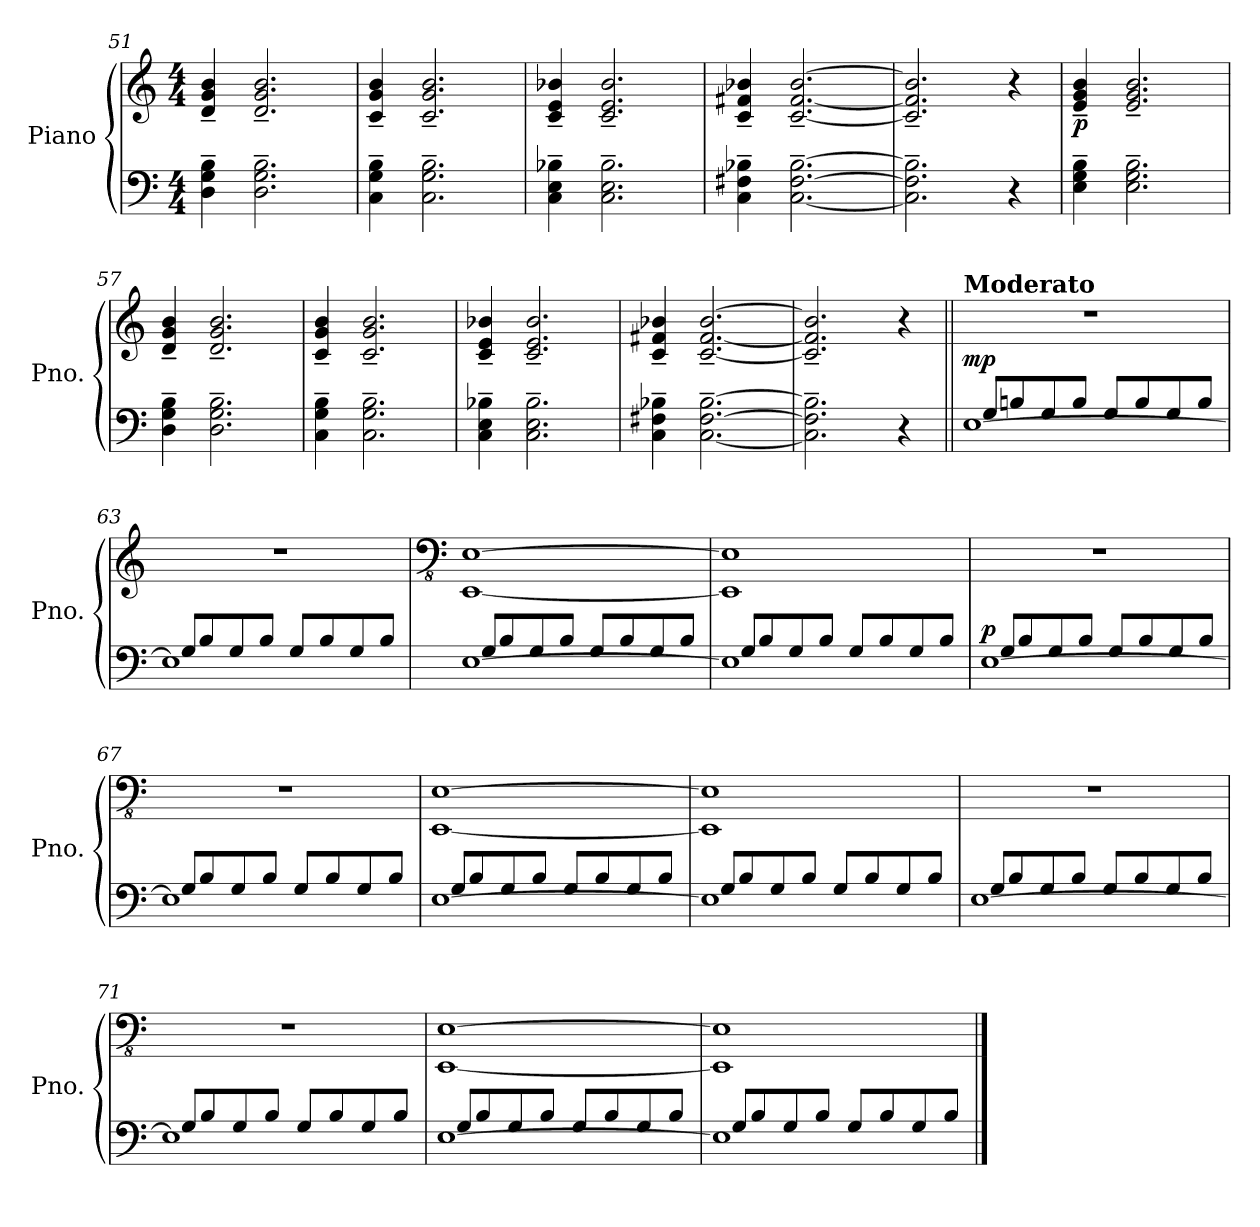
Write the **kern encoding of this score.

**kern	**kern	**dynam
*part1	*part1	*part1
*staff2	*staff1	*staff1/2
*I"Piano	*	*
*I'Pno.	*	*
*clefF4	*clefG2	*
*k[]	*k[]	*
*M4/4	*M4/4	*
=51	=51	=51
4D\~ 4G\~ 4B\~	4d/~ 4g/~ 4b/~	.
2.D\~ 2.G\~ 2.B\~	2.d/~ 2.g/~ 2.b/~	.
=52	=52	=52
4C\~ 4G\~ 4B\~	4c/~ 4g/~ 4b/~	.
2.C\~ 2.G\~ 2.B\~	2.c/~ 2.g/~ 2.b/~	.
=53	=53	=53
4C\~ 4E\~ 4B-X\~	4c/~ 4e/~ 4b-X/~	.
2.C\~ 2.E\~ 2.B-\~	2.c/~ 2.e/~ 2.b-/~	.
=54	=54	=54
4C\~ 4F#X\~ 4B-X\~	4c/~ 4f#X/~ 4b-X/~	.
[2.C\~ [2.F#\~ [2.B-\~	[2.c/~ [2.f#/~ [2.b-/~	.
=55	=55	=55
2.C\]~ 2.F#\]~ 2.B-\]~	2.c/]~ 2.f#/]~ 2.b-/]~	.
4r	4r	.
!!LO:PB:g=z
=56	=56	=56
!	!	!LO:DY:b
4E\~ 4G\~ 4B\~	4e/~ 4g/~ 4b/~	p
2.E\~ 2.G\~ 2.B\~	2.e/~ 2.g/~ 2.b/~	.
=57	=57	=57
4D\~ 4G\~ 4B\~	4d/~ 4g/~ 4b/~	.
2.D\~ 2.G\~ 2.B\~	2.d/~ 2.g/~ 2.b/~	.
=58	=58	=58
4C\~ 4G\~ 4B\~	4c/~ 4g/~ 4b/~	.
2.C\~ 2.G\~ 2.B\~	2.c/~ 2.g/~ 2.b/~	.
=59	=59	=59
4C\~ 4E\~ 4B-X\~	4c/~ 4e/~ 4b-X/~	.
2.C\~ 2.E\~ 2.B-\~	2.c/~ 2.e/~ 2.b-/~	.
=60	=60	=60
4C\~ 4F#X\~ 4B-X\~	4c/~ 4f#X/~ 4b-X/~	.
[2.C\~ [2.F#\~ [2.B-\~	[2.c/~ [2.f#/~ [2.b-/~	.
=61	=61	=61
2.C\]~ 2.F#\]~ 2.B-\]~	2.c/]~ 2.f#/]~ 2.b-/]~	.
4r	4r	.
!!LO:LB:g=z
=62||	=62||	=62||
*	*MM104	*
*^	*	*
!	!	!LO:TX:a:B:t=Moderato	!
!	!	!	!LO:DY:a=2
[1E	8G/L	1r	mp
.	8Bn/	.	.
.	8G/	.	.
.	8B/J	.	.
.	8G/L	.	.
.	8B/	.	.
.	8G/	.	.
.	8B/J	.	.
=63	=63	=63	=63
1En]	8G/L	1r	.
.	8B/	.	.
.	8G/	.	.
.	8B/J	.	.
.	8G/L	.	.
.	8B/	.	.
.	8G/	.	.
.	8B/J	.	.
=64	=64	=64	=64
*	*	*clefFv4	*
*	*	*^	*
[1E	8G/L	[1EE	[1EEE	.
.	8B/	.	.	.
.	8G/	.	.	.
.	8B/J	.	.	.
.	8G/L	.	.	.
.	8B/	.	.	.
.	8G/	.	.	.
.	8B/J	.	.	.
=65	=65	=65	=65	=65
1E]	8G/L	1EE]	1EEE]	.
.	8B/	.	.	.
.	8G/	.	.	.
.	8B/J	.	.	.
.	8G/L	.	.	.
.	8B/	.	.	.
.	8G/	.	.	.
.	8B/J	.	.	.
*	*	*v	*v	*
!!LO:LB:g=z
=66	=66	=66	=66
!	!	!	!LO:DY:a=2
[1E	8G/L	1r	p
.	8B/	.	.
.	8G/	.	.
.	8B/J	.	.
.	8G/L	.	.
.	8B/	.	.
.	8G/	.	.
.	8B/J	.	.
=67	=67	=67	=67
1E]	8G/L	1r	.
.	8B/	.	.
.	8G/	.	.
.	8B/J	.	.
.	8G/L	.	.
.	8B/	.	.
.	8G/	.	.
.	8B/J	.	.
=68	=68	=68	=68
*	*	*^	*
[1E	8G/L	[1EE	[1EEE	.
.	8B/	.	.	.
.	8G/	.	.	.
.	8B/J	.	.	.
.	8G/L	.	.	.
.	8B/	.	.	.
.	8G/	.	.	.
.	8B/J	.	.	.
=69	=69	=69	=69	=69
1E]	8G/L	1EE]	1EEE]	.
.	8B/	.	.	.
.	8G/	.	.	.
.	8B/J	.	.	.
.	8G/L	.	.	.
.	8B/	.	.	.
.	8G/	.	.	.
.	8B/J	.	.	.
*	*	*v	*v	*
!!LO:LB:g=z
=70	=70	=70	=70
[1E	8G/L	1r	.
.	8B/	.	.
.	8G/	.	.
.	8B/J	.	.
.	8G/L	.	.
.	8B/	.	.
.	8G/	.	.
.	8B/J	.	.
=71	=71	=71	=71
1E]	8G/L	1r	.
.	8B/	.	.
.	8G/	.	.
.	8B/J	.	.
.	8G/L	.	.
.	8B/	.	.
.	8G/	.	.
.	8B/J	.	.
=72	=72	=72	=72
*	*	*^	*
[1E	8G/L	[1EE	[1EEE	.
.	8B/	.	.	.
.	8G/	.	.	.
.	8B/J	.	.	.
.	8G/L	.	.	.
.	8B/	.	.	.
.	8G/	.	.	.
.	8B/J	.	.	.
=73	=73	=73	=73	=73
1E]	8G/L	1EE]	1EEE]	.
.	8B/	.	.	.
.	8G/	.	.	.
.	8B/J	.	.	.
.	8G/L	.	.	.
.	8B/	.	.	.
.	8G/	.	.	.
.	8B/J	.	.	.
*v	*v	*	*	*
*	*v	*v	*
==	==	==
*-	*-	*-
